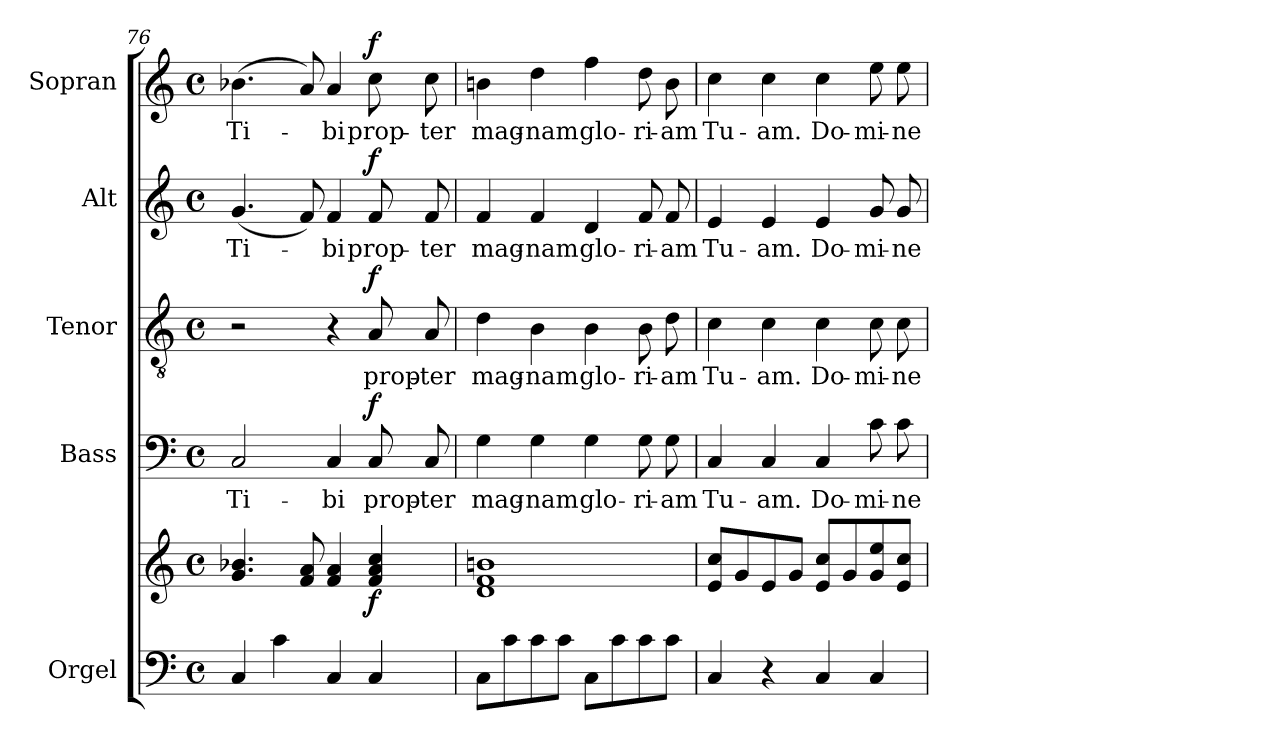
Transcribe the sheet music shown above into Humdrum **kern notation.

**kern	**kern	**dynam	**kern	**text	**dynam	**kern	**text	**dynam	**kern	**text	**dynam	**kern	**text	**dynam
*part5	*part5	*part5	*part4	*part4	*part4	*part3	*part3	*part3	*part2	*part2	*part2	*part1	*part1	*part1
*staff6	*staff5	*staff5/6	*staff4	*staff4	*staff4	*staff3	*staff3	*staff3	*staff2	*staff2	*staff2	*staff1	*staff1	*staff1
*I"Orgel	*	*	*I"Bass	*	*	*I"Tenor	*	*	*I"Alt	*	*	*I"Sopran	*	*
*I'Org.	*	*	*I'B.	*	*	*I'T.	*	*	*I'A.	*	*	*I'S.	*	*
*clefF4	*clefG2	*	*clefF4	*	*	*clefGv2	*	*	*clefG2	*	*	*clefG2	*	*
*k[]	*k[]	*	*k[]	*	*	*k[]	*	*	*k[]	*	*	*k[]	*	*
*C:	*C:	*	*C:	*	*	*C:	*	*	*C:	*	*	*C:	*	*
*M4/4	*M4/4	*	*M4/4	*	*	*M4/4	*	*	*M4/4	*	*	*M4/4	*	*
*met(c)	*met(c)	*	*met(c)	*	*	*met(c)	*	*	*met(c)	*	*	*met(c)	*	*
=76	=76	=76	=76	=76	=76	=76	=76	=76	=76	=76	=76	=76	=76	=76
!	!	!	!	!LO:LY:b	!	!	!	!	!	!LO:LY:b	!	!	!LO:LY:b	!
4C/	4.g/ 4.b-X/	.	2C/	Ti-	.	2r	.	.	(<4.g/	Ti-	.	(>4.b-X\	Ti-	.
4c\	.	.	.	.	.	.	.	.	.	.	.	.	.	.
.	8f/ 8a/	.	.	.	.	.	.	.	8f/)	.	.	8a/)	.	.
!	!	!	!	!LO:LY:b	!	!	!	!	!	!LO:LY:b	!	!	!LO:LY:b	!
4C/	4f/ 4a/	.	4C/	-bi	.	4r	.	.	4f/	-bi	.	4a/	-bi	.
!	!	!LO:DY:b	!	!LO:LY:b	!LO:DY:a	!	!LO:LY:b	!LO:DY:a	!	!LO:LY:b	!LO:DY:a	!	!LO:LY:b	!LO:DY:a
4C/	4f/ 4a/ 4cc/	f	8C/	prop-	f	8A/	prop-	f	8f/	prop-	f	8cc\	prop-	f
!	!	!	!	!LO:LY:b	!	!	!LO:LY:b	!	!	!LO:LY:b	!	!	!LO:LY:b	!
.	.	.	8C/	-ter	.	8A/	-ter	.	8f/	-ter	.	8cc\	-ter	.
=77	=77	=77	=77	=77	=77	=77	=77	=77	=77	=77	=77	=77	=77	=77
!	!	!	!	!LO:LY:b	!	!	!LO:LY:b	!	!	!LO:LY:b	!	!	!LO:LY:b	!
8C\L	1d 1f 1bn	.	4G\	mag-	.	4d\	mag-	.	4f/	mag-	.	4bn\	mag-	.
8c\	.	.	.	.	.	.	.	.	.	.	.	.	.	.
!	!	!	!	!LO:LY:b	!	!	!LO:LY:b	!	!	!LO:LY:b	!	!	!LO:LY:b	!
8c\	.	.	4G\	-nam	.	4B\	-nam	.	4f/	-nam	.	4dd\	-nam	.
8c\J	.	.	.	.	.	.	.	.	.	.	.	.	.	.
!	!	!	!	!LO:LY:b	!	!	!LO:LY:b	!	!	!LO:LY:b	!	!	!LO:LY:b	!
8C\L	.	.	4G\	glo-	.	4B\	glo-	.	4d/	glo-	.	4ff\	glo-	.
8c\	.	.	.	.	.	.	.	.	.	.	.	.	.	.
!	!	!	!	!LO:LY:b	!	!	!LO:LY:b	!	!	!LO:LY:b	!	!	!LO:LY:b	!
8c\	.	.	8G\	-ri-	.	8B\	-ri-	.	8f/	-ri-	.	8dd\	-ri-	.
!	!	!	!	!LO:LY:b	!	!	!LO:LY:b	!	!	!LO:LY:b	!	!	!LO:LY:b	!
8c\J	.	.	8G\	-am	.	8d\	-am	.	8f/	-am	.	8b\	-am	.
=78	=78	=78	=78	=78	=78	=78	=78	=78	=78	=78	=78	=78	=78	=78
!	!	!	!	!LO:LY:b	!	!	!LO:LY:b	!	!	!LO:LY:b	!	!	!LO:LY:b	!
4C/	8e/ 8cc/L	.	4C/	Tu-	.	4c\	Tu-	.	4e/	Tu-	.	4cc\	Tu-	.
.	8g/	.	.	.	.	.	.	.	.	.	.	.	.	.
!	!	!	!	!LO:LY:b	!	!	!LO:LY:b	!	!	!LO:LY:b	!	!	!LO:LY:b	!
4r	8e/	.	4C/	-am.	.	4c\	-am.	.	4e/	-am.	.	4cc\	-am.	.
.	8g/J	.	.	.	.	.	.	.	.	.	.	.	.	.
!	!	!	!	!LO:LY:b	!	!	!LO:LY:b	!	!	!LO:LY:b	!	!	!LO:LY:b	!
4C/	8e/ 8cc/L	.	4C/	Do-	.	4c\	Do-	.	4e/	Do-	.	4cc\	Do-	.
.	8g/	.	.	.	.	.	.	.	.	.	.	.	.	.
!	!	!	!	!LO:LY:b	!	!	!LO:LY:b	!	!	!LO:LY:b	!	!	!LO:LY:b	!
4C/	8g/ 8ee/	.	8c\	-mi-	.	8c\	-mi-	.	8g/	-mi-	.	8ee\	-mi-	.
!	!	!	!	!LO:LY:b	!	!	!LO:LY:b	!	!	!LO:LY:b	!	!	!LO:LY:b	!
.	8e/ 8cc/J	.	8c\	-ne	.	8c\	-ne	.	8g/	-ne	.	8ee\	-ne	.
=	=	=	=	=	=	=	=	=	=	=	=	=	=	=
*-	*-	*-	*-	*-	*-	*-	*-	*-	*-	*-	*-	*-	*-	*-
